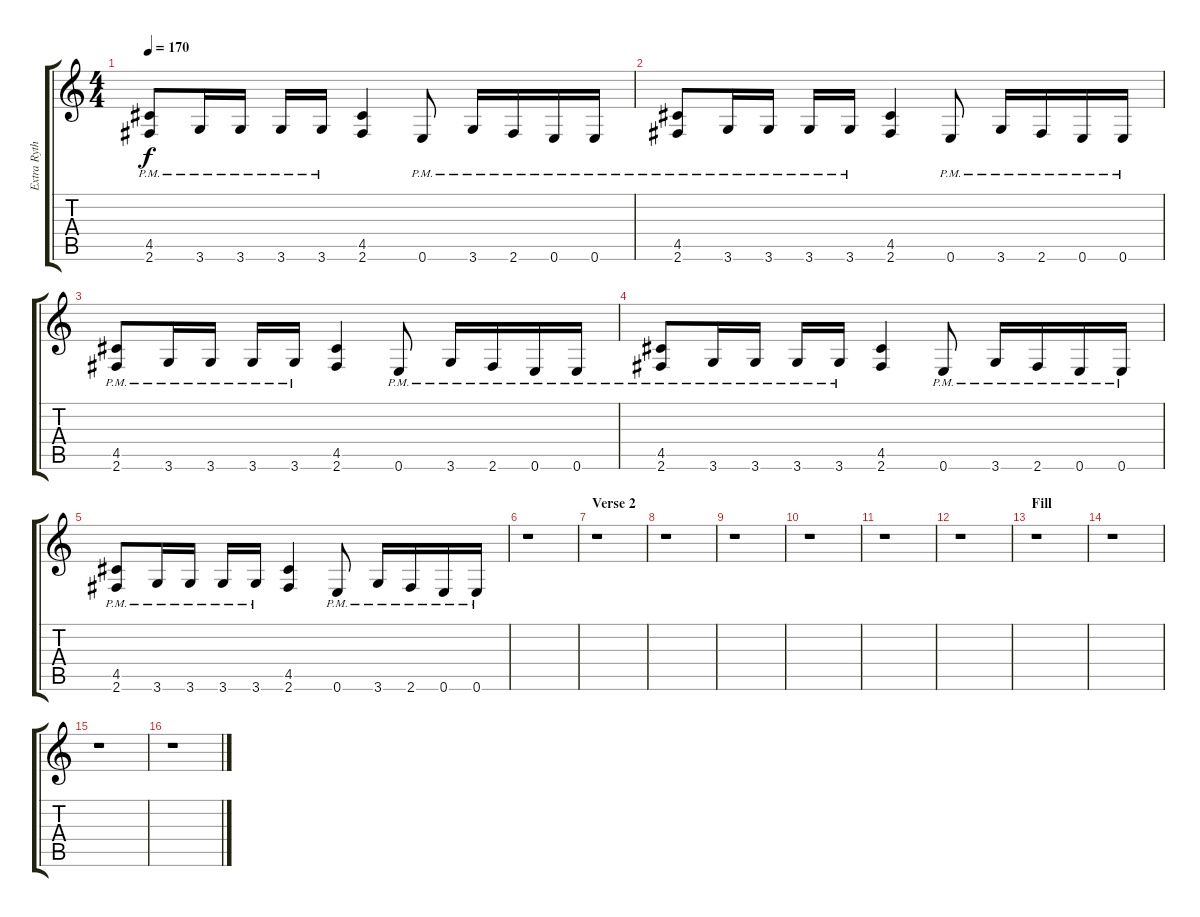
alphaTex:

\track ("Extra Rythm" "Extra Ryth") {instrument distortionguitar}
\staff {score tabs}
\tuning (E4 B3 G3 D3 A2 E2) {hide}
\ts (4 4)
\tempo 170
\clef g2
\ks c
(4.5 2.6{pm}).8{dy f} 3.6{pm}.16 3.6{pm}.16 3.6{pm}.16 3.6{pm}.16 (4.5 2.6).4 0.6{pm}.8 3.6{pm}.16 2.6{pm}.16 0.6{pm}.16 0.6{pm}.16 |
(4.5 2.6{pm}).8 3.6{pm}.16 3.6{pm}.16 3.6{pm}.16 3.6{pm}.16 (4.5 2.6).4 0.6{pm}.8 3.6{pm}.16 2.6{pm}.16 0.6{pm}.16 0.6{pm}.16 |
(4.5 2.6{pm}).8 3.6{pm}.16 3.6{pm}.16 3.6{pm}.16 3.6{pm}.16 (4.5 2.6).4 0.6{pm}.8 3.6{pm}.16 2.6{pm}.16 0.6{pm}.16 0.6{pm}.16 |
(4.5 2.6{pm}).8 3.6{pm}.16 3.6{pm}.16 3.6{pm}.16 3.6{pm}.16 (4.5 2.6).4 0.6{pm}.8 3.6{pm}.16 2.6{pm}.16 0.6{pm}.16 0.6{pm}.16 |
(4.5 2.6{pm}).8 3.6{pm}.16 3.6{pm}.16 3.6{pm}.16 3.6{pm}.16 (4.5 2.6).4 0.6{pm}.8 3.6{pm}.16 2.6{pm}.16 0.6{pm}.16 0.6{pm}.16 |
r.1 |
\section ("" "Verse 2")
r.1 |
r.1 |
r.1 |
r.1 |
r.1 |
r.1 |
\section ("" "Fill")
r.1 |
r.1 |
r.1 |
r.1
